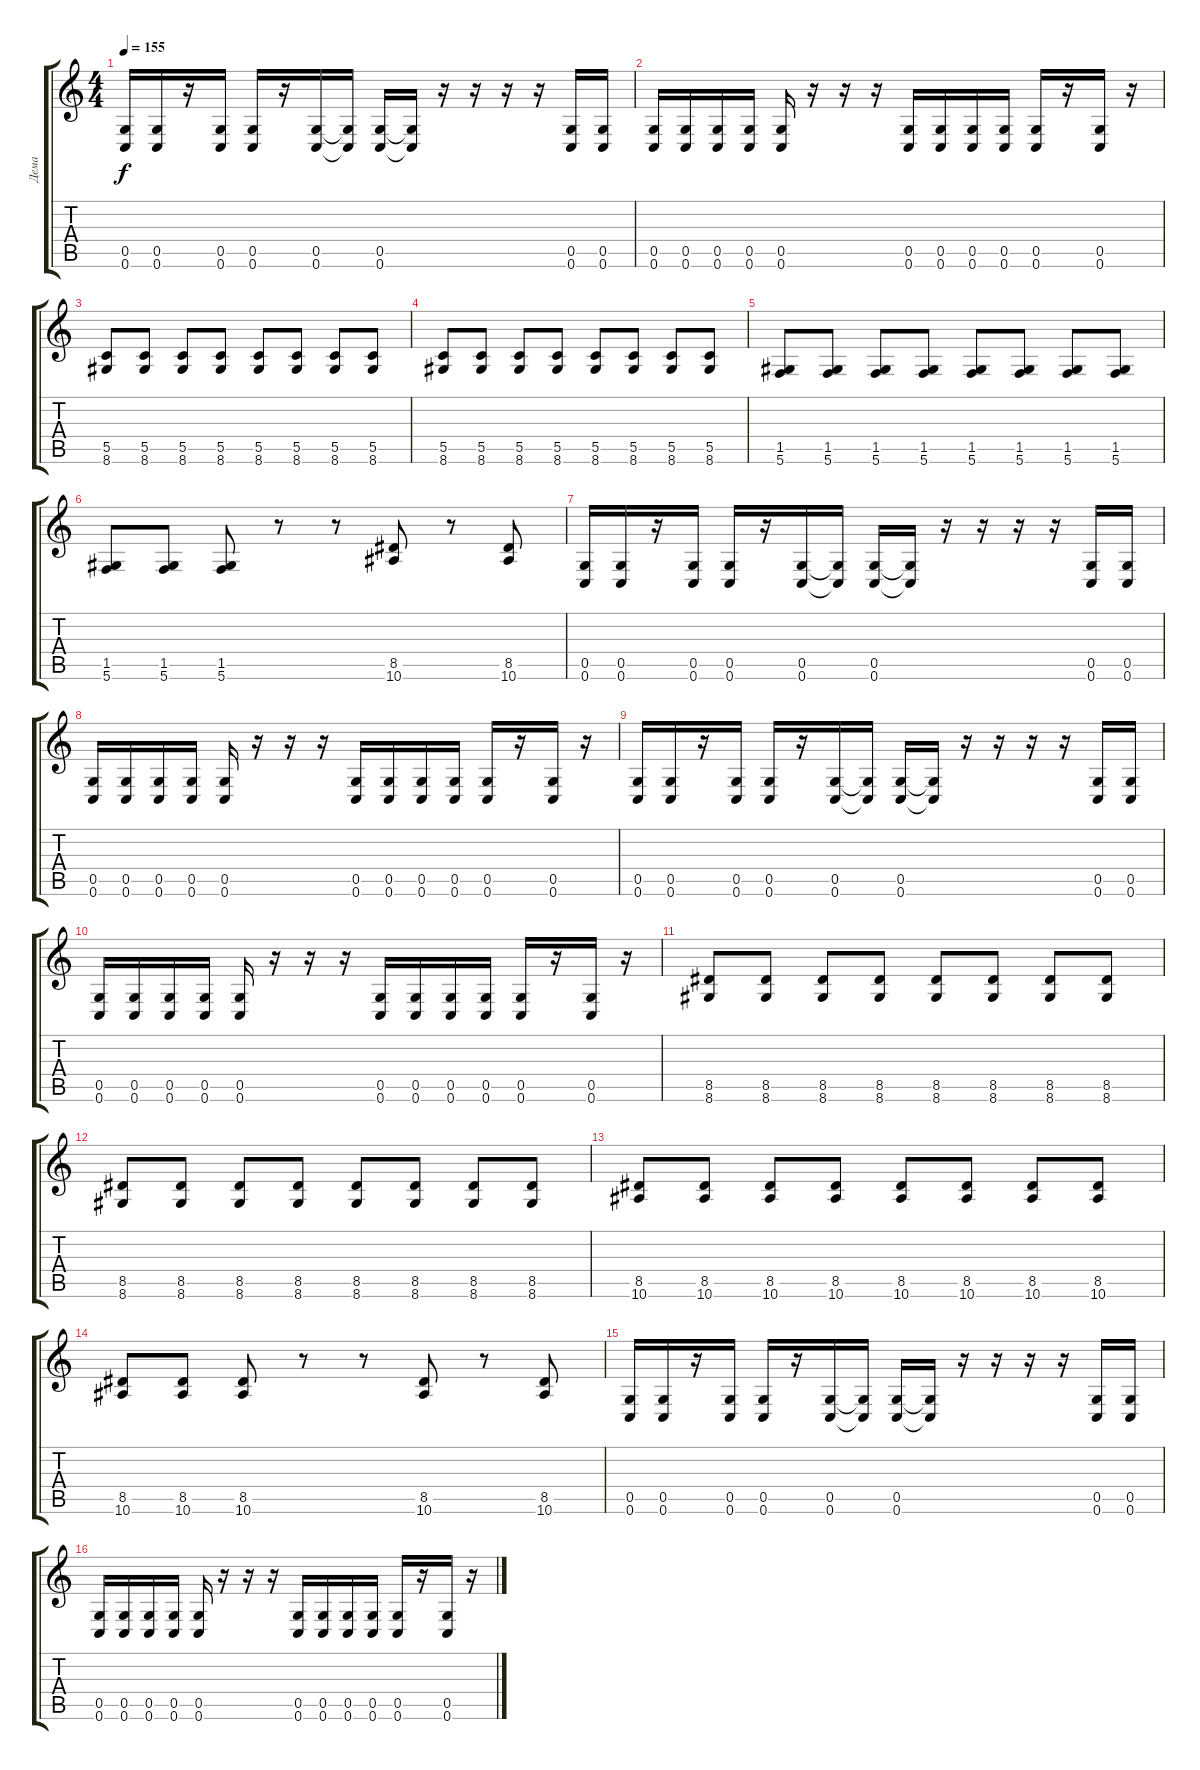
\track ("Дема" "Дема") {instrument distortionguitar}
\staff {score tabs}
\tuning (D4 A3 F3 C3 G2 C2) {hide}
\ts (4 4)
\tempo 155
\clef g2
\ks c
(0.5 0.6).16{dy f} (0.5 0.6).16 r.16 (0.5 0.6).16 (0.5 0.6).16 r.16 (0.5 0.6).16 (0.5{t} 0.6{t}).16 (0.5 0.6).16 (0.5{t} 0.6{t}).16 r.16 r.16 r.16 r.16 (0.5 0.6).16 (0.5 0.6).16 |
(0.5 0.6).16 (0.5 0.6).16 (0.5 0.6).16 (0.5 0.6).16 (0.5 0.6).16 r.16 r.16 r.16 (0.5 0.6).16 (0.5 0.6).16 (0.5 0.6).16 (0.5 0.6).16 (0.5 0.6).16 r.16 (0.5 0.6).16 r.16 |
(5.5 8.6).8 (5.5 8.6).8 (5.5 8.6).8 (5.5 8.6).8 (5.5 8.6).8 (5.5 8.6).8 (5.5 8.6).8 (5.5 8.6).8 |
(5.5 8.6).8 (5.5 8.6).8 (5.5 8.6).8 (5.5 8.6).8 (5.5 8.6).8 (5.5 8.6).8 (5.5 8.6).8 (5.5 8.6).8 |
(1.5 5.6).8 (1.5 5.6).8 (1.5 5.6).8 (1.5 5.6).8 (1.5 5.6).8 (1.5 5.6).8 (1.5 5.6).8 (1.5 5.6).8 |
(1.5 5.6).8 (1.5 5.6).8 (1.5 5.6).8 r.8 r.8 (8.5 10.6).8 r.8 (8.5 10.6).8 |
(0.5 0.6).16 (0.5 0.6).16 r.16 (0.5 0.6).16 (0.5 0.6).16 r.16 (0.5 0.6).16 (0.5{t} 0.6{t}).16 (0.5 0.6).16 (0.5{t} 0.6{t}).16 r.16 r.16 r.16 r.16 (0.5 0.6).16 (0.5 0.6).16 |
(0.5 0.6).16 (0.5 0.6).16 (0.5 0.6).16 (0.5 0.6).16 (0.5 0.6).16 r.16 r.16 r.16 (0.5 0.6).16 (0.5 0.6).16 (0.5 0.6).16 (0.5 0.6).16 (0.5 0.6).16 r.16 (0.5 0.6).16 r.16 |
(0.5 0.6).16 (0.5 0.6).16 r.16 (0.5 0.6).16 (0.5 0.6).16 r.16 (0.5 0.6).16 (0.5{t} 0.6{t}).16 (0.5 0.6).16 (0.5{t} 0.6{t}).16 r.16 r.16 r.16 r.16 (0.5 0.6).16 (0.5 0.6).16 |
(0.5 0.6).16 (0.5 0.6).16 (0.5 0.6).16 (0.5 0.6).16 (0.5 0.6).16 r.16 r.16 r.16 (0.5 0.6).16 (0.5 0.6).16 (0.5 0.6).16 (0.5 0.6).16 (0.5 0.6).16 r.16 (0.5 0.6).16 r.16 |
(8.5 8.6).8 (8.5 8.6).8 (8.5 8.6).8 (8.5 8.6).8 (8.5 8.6).8 (8.5 8.6).8 (8.5 8.6).8 (8.5 8.6).8 |
(8.5 8.6).8 (8.5 8.6).8 (8.5 8.6).8 (8.5 8.6).8 (8.5 8.6).8 (8.5 8.6).8 (8.5 8.6).8 (8.5 8.6).8 |
(8.5 10.6).8 (8.5 10.6).8 (8.5 10.6).8 (8.5 10.6).8 (8.5 10.6).8 (8.5 10.6).8 (8.5 10.6).8 (8.5 10.6).8 |
(8.5 10.6).8 (8.5 10.6).8 (8.5 10.6).8 r.8 r.8 (8.5 10.6).8 r.8 (8.5 10.6).8 |
(0.5 0.6).16 (0.5 0.6).16 r.16 (0.5 0.6).16 (0.5 0.6).16 r.16 (0.5 0.6).16 (0.5{t} 0.6{t}).16 (0.5 0.6).16 (0.5{t} 0.6{t}).16 r.16 r.16 r.16 r.16 (0.5 0.6).16 (0.5 0.6).16 |
(0.5 0.6).16 (0.5 0.6).16 (0.5 0.6).16 (0.5 0.6).16 (0.5 0.6).16 r.16 r.16 r.16 (0.5 0.6).16 (0.5 0.6).16 (0.5 0.6).16 (0.5 0.6).16 (0.5 0.6).16 r.16 (0.5 0.6).16 r.16
